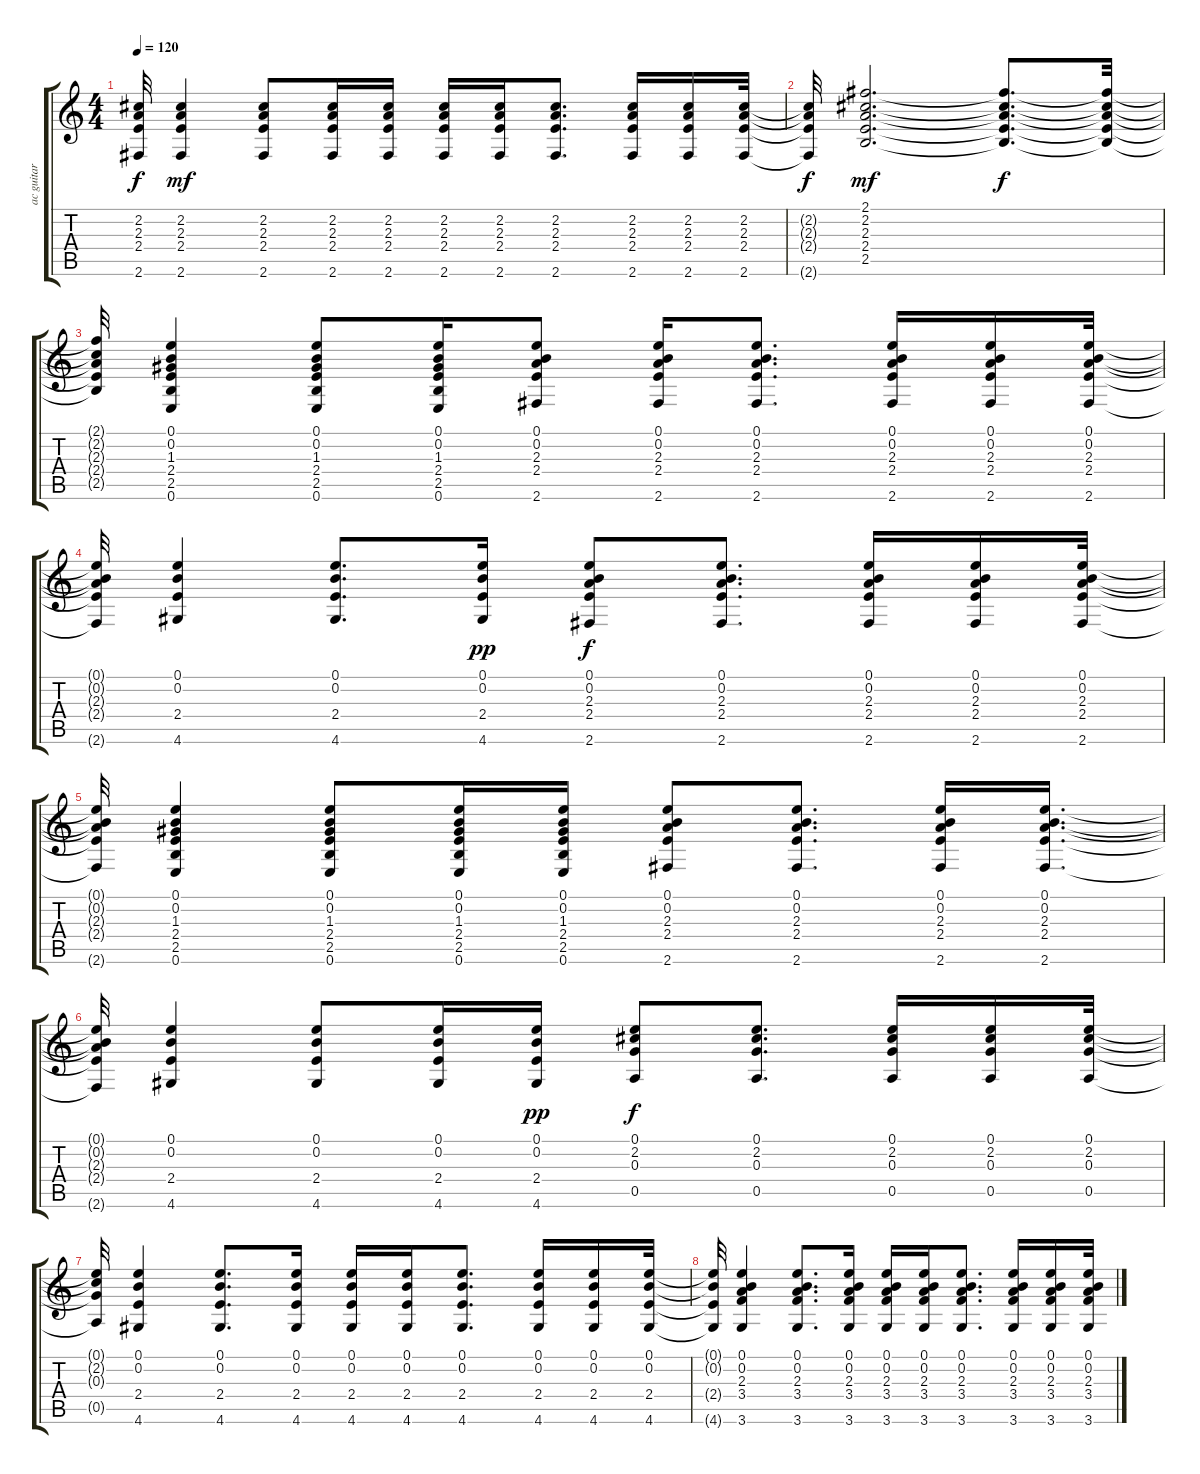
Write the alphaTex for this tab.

\track ("ac guitar" "ac guitar") {instrument acousticguitarsteel}
\staff {score tabs}
\tuning (E4 B3 G3 D3 A2 E2) {hide}
\ts (4 4)
\tempo 120
\clef g2
\ks c
(2.2{t} 2.3{t} 2.4{t} 2.6{t}).32{dy f} (2.2 2.3 2.4 2.6).4{dy mf} (2.2 2.3 2.4 2.6).8 (2.2 2.3 2.4 2.6).16 (2.2 2.3 2.4 2.6).16 (2.2 2.3 2.4 2.6).16 (2.2 2.3 2.4 2.6).16 (2.2 2.3 2.4 2.6).8{d} (2.2 2.3 2.4 2.6).16 (2.2 2.3 2.4 2.6).16 (2.2 2.3 2.4 2.6).32 |
(2.2{t} 2.3{t} 2.4{t} 2.6{t}).32{dy f} (2.1 2.2 2.3 2.4 2.5).2{d dy mf} (2.1{t} 2.2{t} 2.3{t} 2.4{t} 2.5{t}).8{d dy f} (2.1{t} 2.2{t} 2.3{t} 2.4{t} 2.5{t}).32 |
(2.1{t} 2.2{t} 2.3{t} 2.4{t} 2.5{t}).32 (0.1 0.2 1.3 2.4 2.5 0.6).4 (0.1 0.2 1.3 2.4 2.5 0.6).8 (0.1 0.2 1.3 2.4 2.5 0.6).16 (0.1 0.2 2.3 2.4 2.6).8 (0.1 0.2 2.3 2.4 2.6).16 (0.1 0.2 2.3 2.4 2.6).8{d} (0.1 0.2 2.3 2.4 2.6).16 (0.1 0.2 2.3 2.4 2.6).16 (0.1 0.2 2.3 2.4 2.6).32 |
(0.1{t} 0.2{t} 2.3{t} 2.4{t} 2.6{t}).32 (0.1 0.2 2.4 4.6).4 (0.1 0.2 2.4 4.6).8{d} (0.1 0.2 2.4 4.6).16{dy pp} (0.1 0.2 2.3 2.4 2.6).8{dy f} (0.1 0.2 2.3 2.4 2.6).8{d} (0.1 0.2 2.3 2.4 2.6).16 (0.1 0.2 2.3 2.4 2.6).16 (0.1 0.2 2.3 2.4 2.6).32 |
(0.1{t} 0.2{t} 2.3{t} 2.4{t} 2.6{t}).32 (0.1 0.2 1.3 2.4 2.5 0.6).4 (0.1 0.2 1.3 2.4 2.5 0.6).8 (0.1 0.2 1.3 2.4 2.5 0.6).16 (0.1 0.2 1.3 2.4 2.5 0.6).16 (0.1 0.2 2.3 2.4 2.6).8 (0.1 0.2 2.3 2.4 2.6).8{d} (0.1 0.2 2.3 2.4 2.6).16 (0.1 0.2 2.3 2.4 2.6).16{d} |
(0.1{t} 0.2{t} 2.3{t} 2.4{t} 2.6{t}).32 (0.1 0.2 2.4 4.6).4 (0.1 0.2 2.4 4.6).8 (0.1 0.2 2.4 4.6).16 (0.1 0.2 2.4 4.6).16{dy pp} (0.1 2.2 0.3 0.5).8{dy f} (0.1 2.2 0.3 0.5).8{d} (0.1 2.2 0.3 0.5).16 (0.1 2.2 0.3 0.5).16 (0.1 2.2 0.3 0.5).32 |
(0.1{t} 2.2{t} 0.3{t} 0.5{t}).32 (0.1 0.2 2.4 4.6).4 (0.1 0.2 2.4 4.6).8{d} (0.1 0.2 2.4 4.6).16 (0.1 0.2 2.4 4.6).16 (0.1 0.2 2.4 4.6).16 (0.1 0.2 2.4 4.6).8{d} (0.1 0.2 2.4 4.6).16 (0.1 0.2 2.4 4.6).16 (0.1 0.2 2.4 4.6).32 |
(0.1{t} 0.2{t} 2.4{t} 4.6{t}).32 (0.1 0.2 2.3 3.4 3.6).4 (0.1 0.2 2.3 3.4 3.6).8{d} (0.1 0.2 2.3 3.4 3.6).16 (0.1 0.2 2.3 3.4 3.6).16 (0.1 0.2 2.3 3.4 3.6).16 (0.1 0.2 2.3 3.4 3.6).8{d} (0.1 0.2 2.3 3.4 3.6).16 (0.1 0.2 2.3 3.4 3.6).16 (0.1 0.2 2.3 3.4 3.6).32
